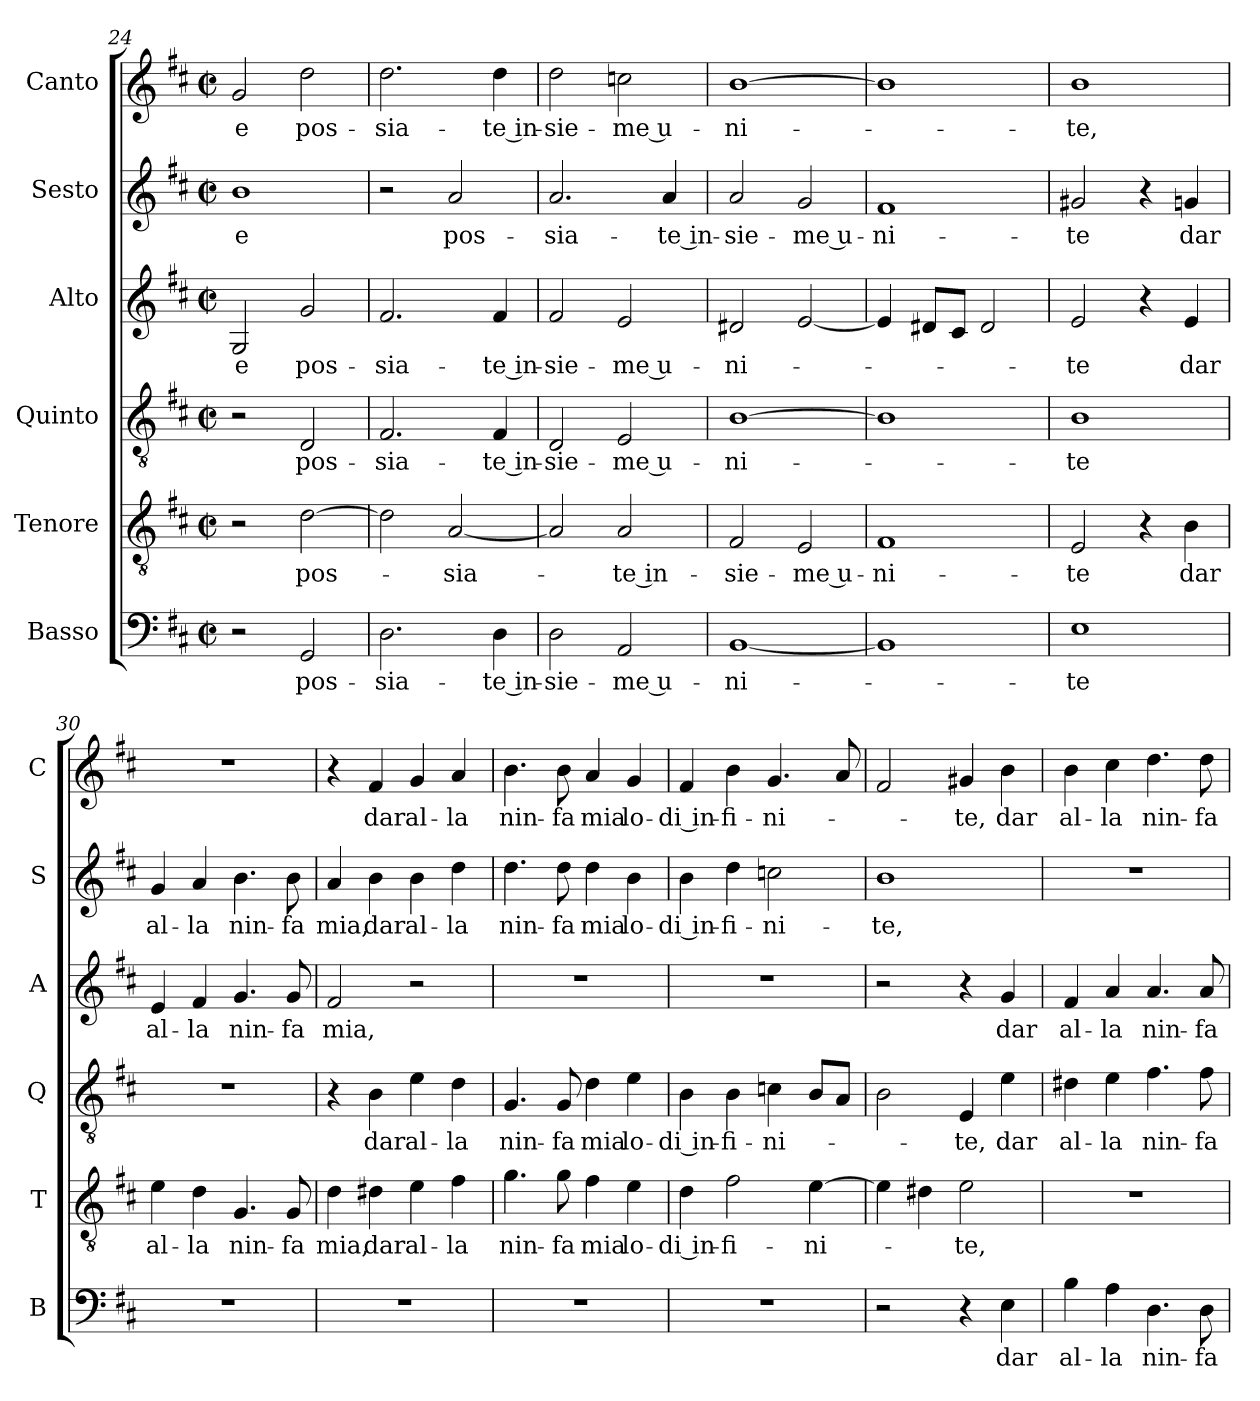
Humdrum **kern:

**kern	**text	**kern	**text	**kern	**text	**kern	**text	**kern	**text	**kern	**text
*part6	*part6	*part5	*part5	*part4	*part4	*part3	*part3	*part2	*part2	*part1	*part1
*staff6	*staff6	*staff5	*staff5	*staff4	*staff4	*staff3	*staff3	*staff2	*staff2	*staff1	*staff1
*I"Basso	*	*I"Tenore	*	*I"Quinto	*	*I"Alto	*	*I"Sesto	*	*I"Canto	*
*I'B	*	*I'T	*	*I'Q	*	*I'A	*	*I'S	*	*I'C	*
*clefF4	*	*clefGv2	*	*clefGv2	*	*clefG2	*	*clefG2	*	*clefG2	*
*k[f#c#]	*	*k[f#c#]	*	*k[f#c#]	*	*k[f#c#]	*	*k[f#c#]	*	*k[f#c#]	*
*D:	*	*D:	*	*D:	*	*D:	*	*D:	*	*D:	*
*M2/2	*	*M2/2	*	*M2/2	*	*M2/2	*	*M2/2	*	*M2/2	*
*met(c|)	*	*met(c|)	*	*met(c|)	*	*met(c|)	*	*met(c|)	*	*met(c|)	*
=24	=24	=24	=24	=24	=24	=24	=24	=24	=24	=24	=24
!	!	!	!	!	!	!	!LO:LY:b	!	!LO:LY:b	!	!LO:LY:b
2r	.	2r	.	2r	.	2G/	-e	1b	-e	2g/	-e
!	!LO:LY:b	!	!LO:LY:b	!	!LO:LY:b	!	!LO:LY:b	!	!	!	!LO:LY:b
2GG/	pos-	[2d\	pos-	2D/	pos-	2g/	pos-	.	.	2dd\	pos-
!!LO:LB:g=z
=25	=25	=25	=25	=25	=25	=25	=25	=25	=25	=25	=25
!	!LO:LY:b	!	!	!	!LO:LY:b	!	!LO:LY:b	!	!	!	!LO:LY:b
2.D\	-sia-	2d\]	.	2.F#/	-sia-	2.f#/	-sia-	2r	.	2.dd\	-sia-
!	!	!	!LO:LY:b	!	!	!	!	!	!LO:LY:b	!	!
.	.	[2A/	-sia-	.	.	.	.	2a/	pos-	.	.
!	!LO:LY:b	!	!	!	!LO:LY:b	!	!LO:LY:b	!	!	!	!LO:LY:b
4D\	-te in-	.	.	4F#/	-te in-	4f#/	-te in-	.	.	4dd\	-te in-
=26	=26	=26	=26	=26	=26	=26	=26	=26	=26	=26	=26
!	!LO:LY:b	!	!	!	!LO:LY:b	!	!LO:LY:b	!	!LO:LY:b	!	!LO:LY:b
2D\	-sie-	2A/]	.	2D/	-sie-	2f#/	-sie-	2.a/	-sia-	2dd\	-sie-
!	!LO:LY:b	!	!LO:LY:b	!	!LO:LY:b	!	!LO:LY:b	!	!	!	!LO:LY:b
2AA/	-me u-	2A/	-te in-	2E/	-me u-	2e/	-me u-	.	.	2ccn\	-me u-
!	!	!	!	!	!	!	!	!	!LO:LY:b	!	!
.	.	.	.	.	.	.	.	4a/	-te in-	.	.
=27	=27	=27	=27	=27	=27	=27	=27	=27	=27	=27	=27
!	!LO:LY:b	!	!LO:LY:b	!	!LO:LY:b	!	!LO:LY:b	!	!LO:LY:b	!	!LO:LY:b
[1BB	-ni-	2F#/	-sie-	[1B	-ni-	2d#X/	-ni-	2a/	-sie-	[1b	-ni-
!	!	!	!LO:LY:b	!	!	!	!	!	!LO:LY:b	!	!
.	.	2E/	-me u-	.	.	[2e/	.	2g/	-me u-	.	.
=28	=28	=28	=28	=28	=28	=28	=28	=28	=28	=28	=28
!	!	!	!LO:LY:b	!	!	!	!	!	!LO:LY:b	!	!
1BB]	.	1F#	-ni-	1B]	.	4e/]	.	1f#	-ni-	1b]	.
.	.	.	.	.	.	8d#X/L	.	.	.	.	.
.	.	.	.	.	.	8c#/J	.	.	.	.	.
.	.	.	.	.	.	2d#/	.	.	.	.	.
=29	=29	=29	=29	=29	=29	=29	=29	=29	=29	=29	=29
!	!LO:LY:b	!	!LO:LY:b	!	!LO:LY:b	!	!LO:LY:b	!	!LO:LY:b	!	!LO:LY:b
1E	-te	2E/	-te	1B	-te	2e/	-te	2g#X/	-te	1b	-te,
.	.	4r	.	.	.	4r	.	4r	.	.	.
!	!	!	!LO:LY:b	!	!	!	!LO:LY:b	!	!LO:LY:b	!	!
.	.	4B\	dar	.	.	4e/	dar	4gn/	dar	.	.
=30	=30	=30	=30	=30	=30	=30	=30	=30	=30	=30	=30
!	!	!	!LO:LY:b	!	!	!	!LO:LY:b	!	!LO:LY:b	!	!
1r	.	4e\	al-	1r	.	4e/	al-	4g/	al-	1r	.
!	!	!	!LO:LY:b	!	!	!	!LO:LY:b	!	!LO:LY:b	!	!
.	.	4d\	-la	.	.	4f#/	-la	4a/	-la	.	.
!	!	!	!LO:LY:b	!	!	!	!LO:LY:b	!	!LO:LY:b	!	!
.	.	4.G/	nin-	.	.	4.g/	nin-	4.b\	nin-	.	.
!	!	!	!LO:LY:b	!	!	!	!LO:LY:b	!	!LO:LY:b	!	!
.	.	8G/	-fa	.	.	8g/	-fa	8b\	-fa	.	.
!!LO:PB:g=z
=31	=31	=31	=31	=31	=31	=31	=31	=31	=31	=31	=31
!	!	!	!LO:LY:b	!	!	!	!LO:LY:b	!	!LO:LY:b	!	!
1r	.	4d\	mia,	4r	.	2f#/	mia,	4a/	mia,	4r	.
!	!	!	!LO:LY:b	!	!LO:LY:b	!	!	!	!LO:LY:b	!	!LO:LY:b
.	.	4d#X\	dar	4B\	dar	.	.	4b\	dar	4f#/	dar
!	!	!	!LO:LY:b	!	!LO:LY:b	!	!	!	!LO:LY:b	!	!LO:LY:b
.	.	4e\	al-	4e\	al-	2r	.	4b\	al-	4g/	al-
!	!	!	!LO:LY:b	!	!LO:LY:b	!	!	!	!LO:LY:b	!	!LO:LY:b
.	.	4f#\	-la	4d\	-la	.	.	4dd\	-la	4a/	-la
=32	=32	=32	=32	=32	=32	=32	=32	=32	=32	=32	=32
!	!	!	!LO:LY:b	!	!LO:LY:b	!	!	!	!LO:LY:b	!	!LO:LY:b
1r	.	4.g\	nin-	4.G/	nin-	1r	.	4.dd\	nin-	4.b\	nin-
!	!	!	!LO:LY:b	!	!LO:LY:b	!	!	!	!LO:LY:b	!	!LO:LY:b
.	.	8g\	-fa	8G/	-fa	.	.	8dd\	-fa	8b\	-fa
!	!	!	!LO:LY:b	!	!LO:LY:b	!	!	!	!LO:LY:b	!	!LO:LY:b
.	.	4f#\	mia	4d\	mia	.	.	4dd\	mia	4a/	mia
!	!	!	!LO:LY:b	!	!LO:LY:b	!	!	!	!LO:LY:b	!	!LO:LY:b
.	.	4e\	lo-	4e\	lo-	.	.	4b\	lo-	4g/	lo-
=33	=33	=33	=33	=33	=33	=33	=33	=33	=33	=33	=33
!	!	!	!LO:LY:b	!	!LO:LY:b	!	!	!	!LO:LY:b	!	!LO:LY:b
1r	.	4d\	-di in-	4B\	-di in-	1r	.	4b\	-di in-	4f#/	-di in-
!	!	!	!LO:LY:b	!	!LO:LY:b	!	!	!	!LO:LY:b	!	!LO:LY:b
.	.	2f#\	-fi-	4B\	-fi-	.	.	4dd\	-fi-	4b\	-fi-
!	!	!	!	!	!LO:LY:b	!	!	!	!LO:LY:b	!	!LO:LY:b
.	.	.	.	4cn\	-ni-	.	.	2ccn\	-ni-	4.g/	-ni-
!	!	!	!LO:LY:b	!	!	!	!	!	!	!	!
.	.	[4e\	-ni-	8B/L	.	.	.	.	.	.	.
.	.	.	.	8A/J	.	.	.	.	.	8a/	.
=34	=34	=34	=34	=34	=34	=34	=34	=34	=34	=34	=34
!	!	!	!	!	!	!	!	!	!LO:LY:b	!	!
2r	.	4e\]	.	2B\	.	2r	.	1b	-te,	2f#/	.
.	.	4d#X\	.	.	.	.	.	.	.	.	.
!	!	!	!LO:LY:b	!	!LO:LY:b	!	!	!	!	!	!LO:LY:b
4r	.	2e\	-te,	4E/	-te,	4r	.	.	.	4g#X/	-te,
!	!LO:LY:b	!	!	!	!LO:LY:b	!	!LO:LY:b	!	!	!	!LO:LY:b
4E\	dar	.	.	4e\	dar	4g/	dar	.	.	4b\	dar
=35	=35	=35	=35	=35	=35	=35	=35	=35	=35	=35	=35
!	!LO:LY:b	!	!	!	!LO:LY:b	!	!LO:LY:b	!	!	!	!LO:LY:b
4B\	al-	1r	.	4d#X\	al-	4f#/	al-	1r	.	4b\	al-
!	!LO:LY:b	!	!	!	!LO:LY:b	!	!LO:LY:b	!	!	!	!LO:LY:b
4A\	-la	.	.	4e\	-la	4a/	-la	.	.	4cc#\	-la
!	!LO:LY:b	!	!	!	!LO:LY:b	!	!LO:LY:b	!	!	!	!LO:LY:b
4.D\	nin-	.	.	4.f#\	nin-	4.a/	nin-	.	.	4.dd\	nin-
!	!LO:LY:b	!	!	!	!LO:LY:b	!	!LO:LY:b	!	!	!	!LO:LY:b
8D\	-fa	.	.	8f#\	-fa	8a/	-fa	.	.	8dd\	-fa
=	=	=	=	=	=	=	=	=	=	=	=
*-	*-	*-	*-	*-	*-	*-	*-	*-	*-	*-	*-
